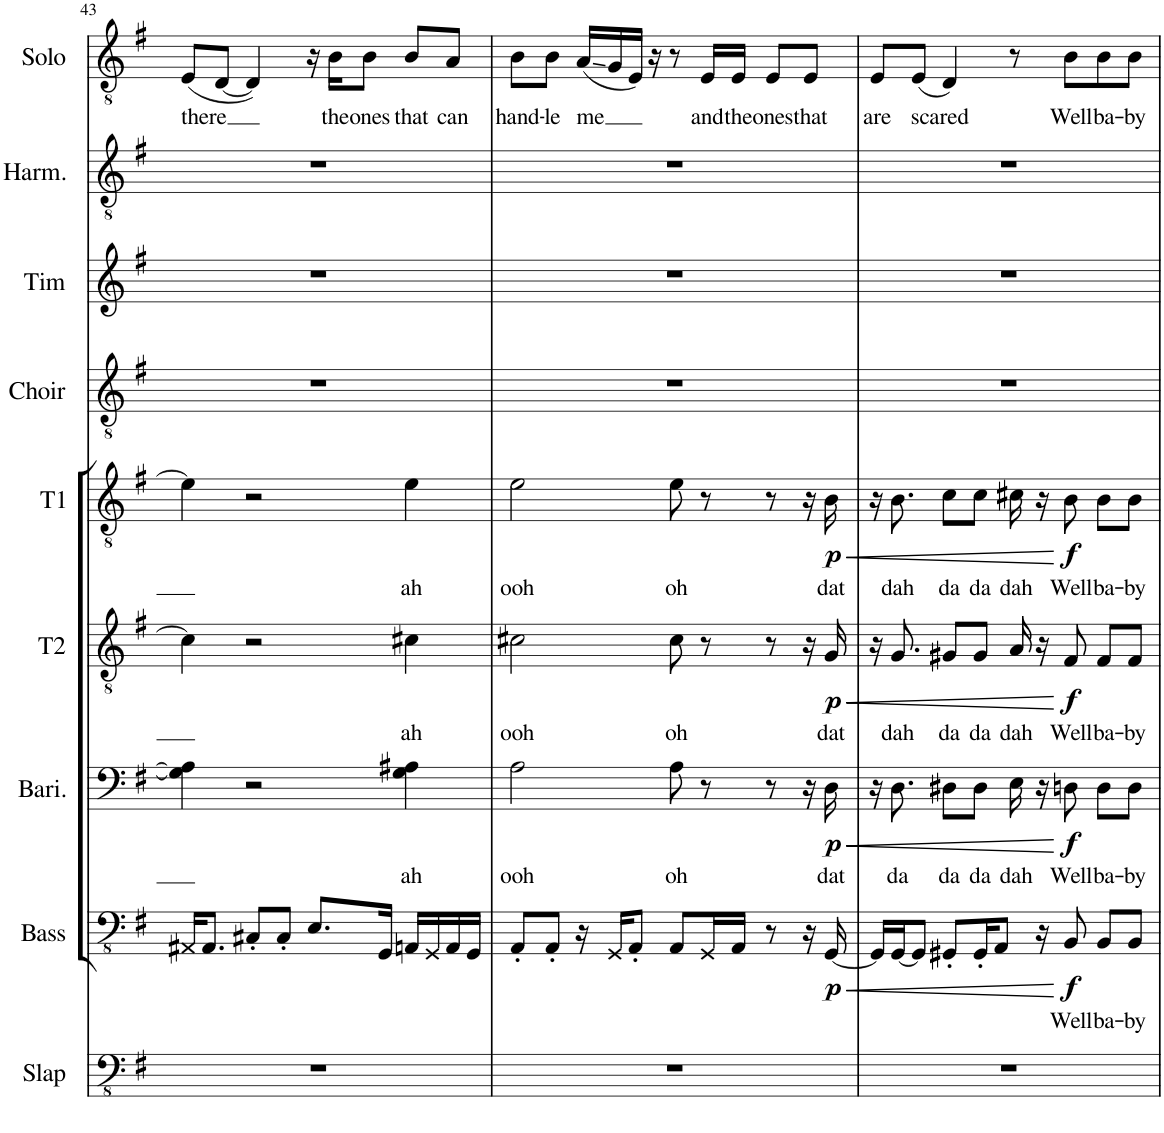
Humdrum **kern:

**kern	**kern	**text	**dynam	**kern	**text	**dynam	**kern	**text	**dynam	**kern	**text	**dynam	**kern	**kern	**kern	**kern	**text
*part9	*part8	*part8	*part8	*part7	*part7	*part7	*part6	*part6	*part6	*part5	*part5	*part5	*part4	*part3	*part2	*part1	*part1
*staff9	*staff8	*staff8	*staff8	*staff7	*staff7	*staff7	*staff6	*staff6	*staff6	*staff5	*staff5	*staff5	*staff4	*staff3	*staff2	*staff1	*staff1
*I"Slap Bass	*I"Bass	*	*	*I"Baritone	*	*	*I"Tenor 2	*	*	*I"Tenor 1	*	*	*I"Choir	*I"Tim	*I"Harmonies	*I"Solo	*
*I'Slap	*I'Bass	*	*	*I'Bari.	*	*	*I'T2	*	*	*I'T1	*	*	*I'Choir	*I'Tim	*I'Harm.	*I'Solo	*
!!LO:PB:g=z
*clefFv4	*clefFv4	*	*	*clefF4	*	*	*clefGv2	*	*	*clefGv2	*	*	*clefGv2	*clefG2	*clefGv2	*clefGv2	*
*k[f#]	*k[f#]	*	*	*k[f#]	*	*	*k[f#]	*	*	*k[f#]	*	*	*k[f#]	*k[f#]	*k[f#]	*k[f#]	*
*M4/4	*M4/4	*	*	*M4/4	*	*	*M4/4	*	*	*M4/4	*	*	*M4/4	*M4/4	*M4/4	*M4/4	*
=43	=43	=43	=43	=43	=43	=43	=43	=43	=43	=43	=43	=43	=43	=43	=43	=43	=43
!	!	!	!	!	!	!	!	!	!	!	!	!	!	!	!	!	!LO:LY:b
1r	16AAA#X/KL	.	.	4G\] 4A#\]	.	.	4c#\]	.	.	4e\]	.	.	1r	1r	1r	(8E/L	there
.	8.AAA#/J	.	.	.	.	.	.	.	.	.	.	.	.	.	.	.	.
.	.	.	.	.	.	.	.	.	.	.	.	.	.	.	.	[8D/J	.
.	8CC#X'/L	.	.	2r	.	.	2r	.	.	2r	.	.	.	.	.	4D/])	.
.	8CC#'/J	.	.	.	.	.	.	.	.	.	.	.	.	.	.	.	.
.	8.EE/L	.	.	.	.	.	.	.	.	.	.	.	.	.	.	16r	.
!	!	!	!	!	!	!	!	!	!	!	!	!	!	!	!	!	!LO:LY:b
.	.	.	.	.	.	.	.	.	.	.	.	.	.	.	.	16B\KL	the
!	!	!	!	!	!	!	!	!	!	!	!	!	!	!	!	!	!LO:LY:b
.	.	.	.	.	.	.	.	.	.	.	.	.	.	.	.	8B\J	ones
.	16GGG/Jk	.	.	.	.	.	.	.	.	.	.	.	.	.	.	.	.
!	!	!	!	!	!LO:LY:b	!	!	!LO:LY:b	!	!	!LO:LY:b	!	!	!	!	!	!LO:LY:b
.	16AAAn/LL	.	.	4G\ 4A#X\	ah	.	4c#X\	ah	.	4e\	ah	.	.	.	.	8B/L	that
.	16GGG/	.	.	.	.	.	.	.	.	.	.	.	.	.	.	.	.
!	!	!	!	!	!	!	!	!	!	!	!	!	!	!	!	!	!LO:LY:b
.	16AAA/	.	.	.	.	.	.	.	.	.	.	.	.	.	.	8A/J	can
.	16GGG/JJ	.	.	.	.	.	.	.	.	.	.	.	.	.	.	.	.
=44	=44	=44	=44	=44	=44	=44	=44	=44	=44	=44	=44	=44	=44	=44	=44	=44	=44
!	!	!	!	!	!LO:LY:b	!	!	!LO:LY:b	!	!	!LO:LY:b	!	!	!	!	!	!LO:LY:b
1r	8AAA'/L	.	.	2A\	ooh	.	2c#X\	ooh	.	2e\	ooh	.	1r	1r	1r	8B\L	hand-
!	!	!	!	!	!	!	!	!	!	!	!	!	!	!	!	!	!LO:LY:b
.	8AAA'/J	.	.	.	.	.	.	.	.	.	.	.	.	.	.	8B\J	-le
!	!	!	!	!	!	!	!	!	!	!	!	!	!	!	!	!	!LO:LY:b
.	16r	.	.	.	.	.	.	.	.	.	.	.	.	.	.	(16A/LL	me
.	16GGG/KL	.	.	.	.	.	.	.	.	.	.	.	.	.	.	16G/	.
.	8AAA'/J	.	.	.	.	.	.	.	.	.	.	.	.	.	.	16E/JJ)	.
.	.	.	.	.	.	.	.	.	.	.	.	.	.	.	.	16r	.
!	!	!	!	!	!LO:LY:b	!	!	!LO:LY:b	!	!	!LO:LY:b	!	!	!	!	!	!
.	8AAA/L	.	.	8A\	oh	.	8c#\	oh	.	8e\	oh	.	.	.	.	8r	.
!	!	!	!	!	!	!	!	!	!	!	!	!	!	!	!	!	!LO:LY:b
.	16GGG/L	.	.	8r	.	.	8r	.	.	8r	.	.	.	.	.	16E/LL	and
!	!	!	!	!	!	!	!	!	!	!	!	!	!	!	!	!	!LO:LY:b
.	16AAA/JJ	.	.	.	.	.	.	.	.	.	.	.	.	.	.	16E/JJ	the
!	!	!	!	!	!	!	!	!	!	!	!	!	!	!	!	!	!LO:LY:b
.	8r	.	.	8r	.	.	8r	.	.	8r	.	.	.	.	.	8E/L	ones
!	!	!	!	!	!	!	!	!	!	!	!	!	!	!	!	!	!LO:LY:b
.	16r	.	.	16r	.	.	16r	.	.	16r	.	.	.	.	.	8E/J	that
!	!	!	!LO:HP:b	!	!LO:LY:b	!LO:HP:b	!	!LO:LY:b	!LO:HP:b	!	!LO:LY:b	!LO:HP:b	!	!	!	!	!
!	!	!	!LO:DY:n=1:b	!	!	!LO:DY:n=1:b	!	!	!LO:DY:n=1:b	!	!	!LO:DY:n=1:b	!	!	!	!	!
.	[16GGG/	.	< p	16D\	dat	< p	16G/	dat	< p	16B\	dat	< p	.	.	.	.	.
=45	=45	=45	=45	=45	=45	=45	=45	=45	=45	=45	=45	=45	=45	=45	=45	=45	=45
!	!	!	!	!	!	!	!	!	!	!	!	!	!	!	!	!	!LO:LY:b
1r	16GGG/LL]	.	.	16r	.	.	16r	.	.	16r	.	.	1r	1r	1r	8E/L	are
!	!	!	!	!	!LO:LY:b	!	!	!LO:LY:b	!	!	!LO:LY:b	!	!	!	!	!	!
.	[16GGG/J	.	.	8.D\	da	.	8.G/	dah	.	8.B\	dah	.	.	.	.	.	.
!	!	!	!	!	!	!	!	!	!	!	!	!	!	!	!	!	!LO:LY:b
.	8GGG/J]	.	.	.	.	.	.	.	.	.	.	.	.	.	.	(<8E/J	scared
!	!	!	!	!	!LO:LY:b	!	!	!LO:LY:b	!	!	!LO:LY:b	!	!	!	!	!	!
.	8GGG#X'/L	.	.	8D#X\L	da	.	8G#X/L	da	.	8c\L	da	.	.	.	.	4D/)	.
!	!	!	!	!	!LO:LY:b	!	!	!LO:LY:b	!	!	!LO:LY:b	!	!	!	!	!	!
.	16GGG#'/K	.	.	8D#\J	da	.	8G#/J	da	.	8c\J	da	.	.	.	.	.	.
.	8AAA/J	.	.	.	.	.	.	.	.	.	.	.	.	.	.	.	.
!	!	!	!	!	!LO:LY:b	!	!	!LO:LY:b	!	!	!LO:LY:b	!	!	!	!	!	!
.	.	.	.	16E\	dah	.	16A/	dah	.	16c#X\	dah	.	.	.	.	8r	.
.	16r	.	.	16r	.	.	16r	.	.	16r	.	.	.	.	.	.	.
!	!	!LO:LY:b	!LO:DY:n=1:b	!	!LO:LY:b	!LO:DY:n=1:b	!	!LO:LY:b	!LO:DY:n=1:b	!	!LO:LY:b	!LO:DY:n=1:b	!	!	!	!	!LO:LY:b
.	8BBB/	Well	[ f	8Dn\	Well	[ f	8F#/	Well	[ f	8B\	Well	[ f	.	.	.	8B\L	Well
!	!	!LO:LY:b	!	!	!LO:LY:b	!	!	!LO:LY:b	!	!	!LO:LY:b	!	!	!	!	!	!LO:LY:b
.	8BBB/L	ba-	.	8D\L	ba-	.	8F#/L	ba-	.	8B\L	ba-	.	.	.	.	8B\	ba-
!	!	!LO:LY:b	!	!	!LO:LY:b	!	!	!LO:LY:b	!	!	!LO:LY:b	!	!	!	!	!	!LO:LY:b
.	8BBB/J	-by	.	8D\J	-by	.	8F#/J	-by	.	8B\J	-by	.	.	.	.	8B\J	-by
=	=	=	=	=	=	=	=	=	=	=	=	=	=	=	=	=	=
*-	*-	*-	*-	*-	*-	*-	*-	*-	*-	*-	*-	*-	*-	*-	*-	*-	*-
